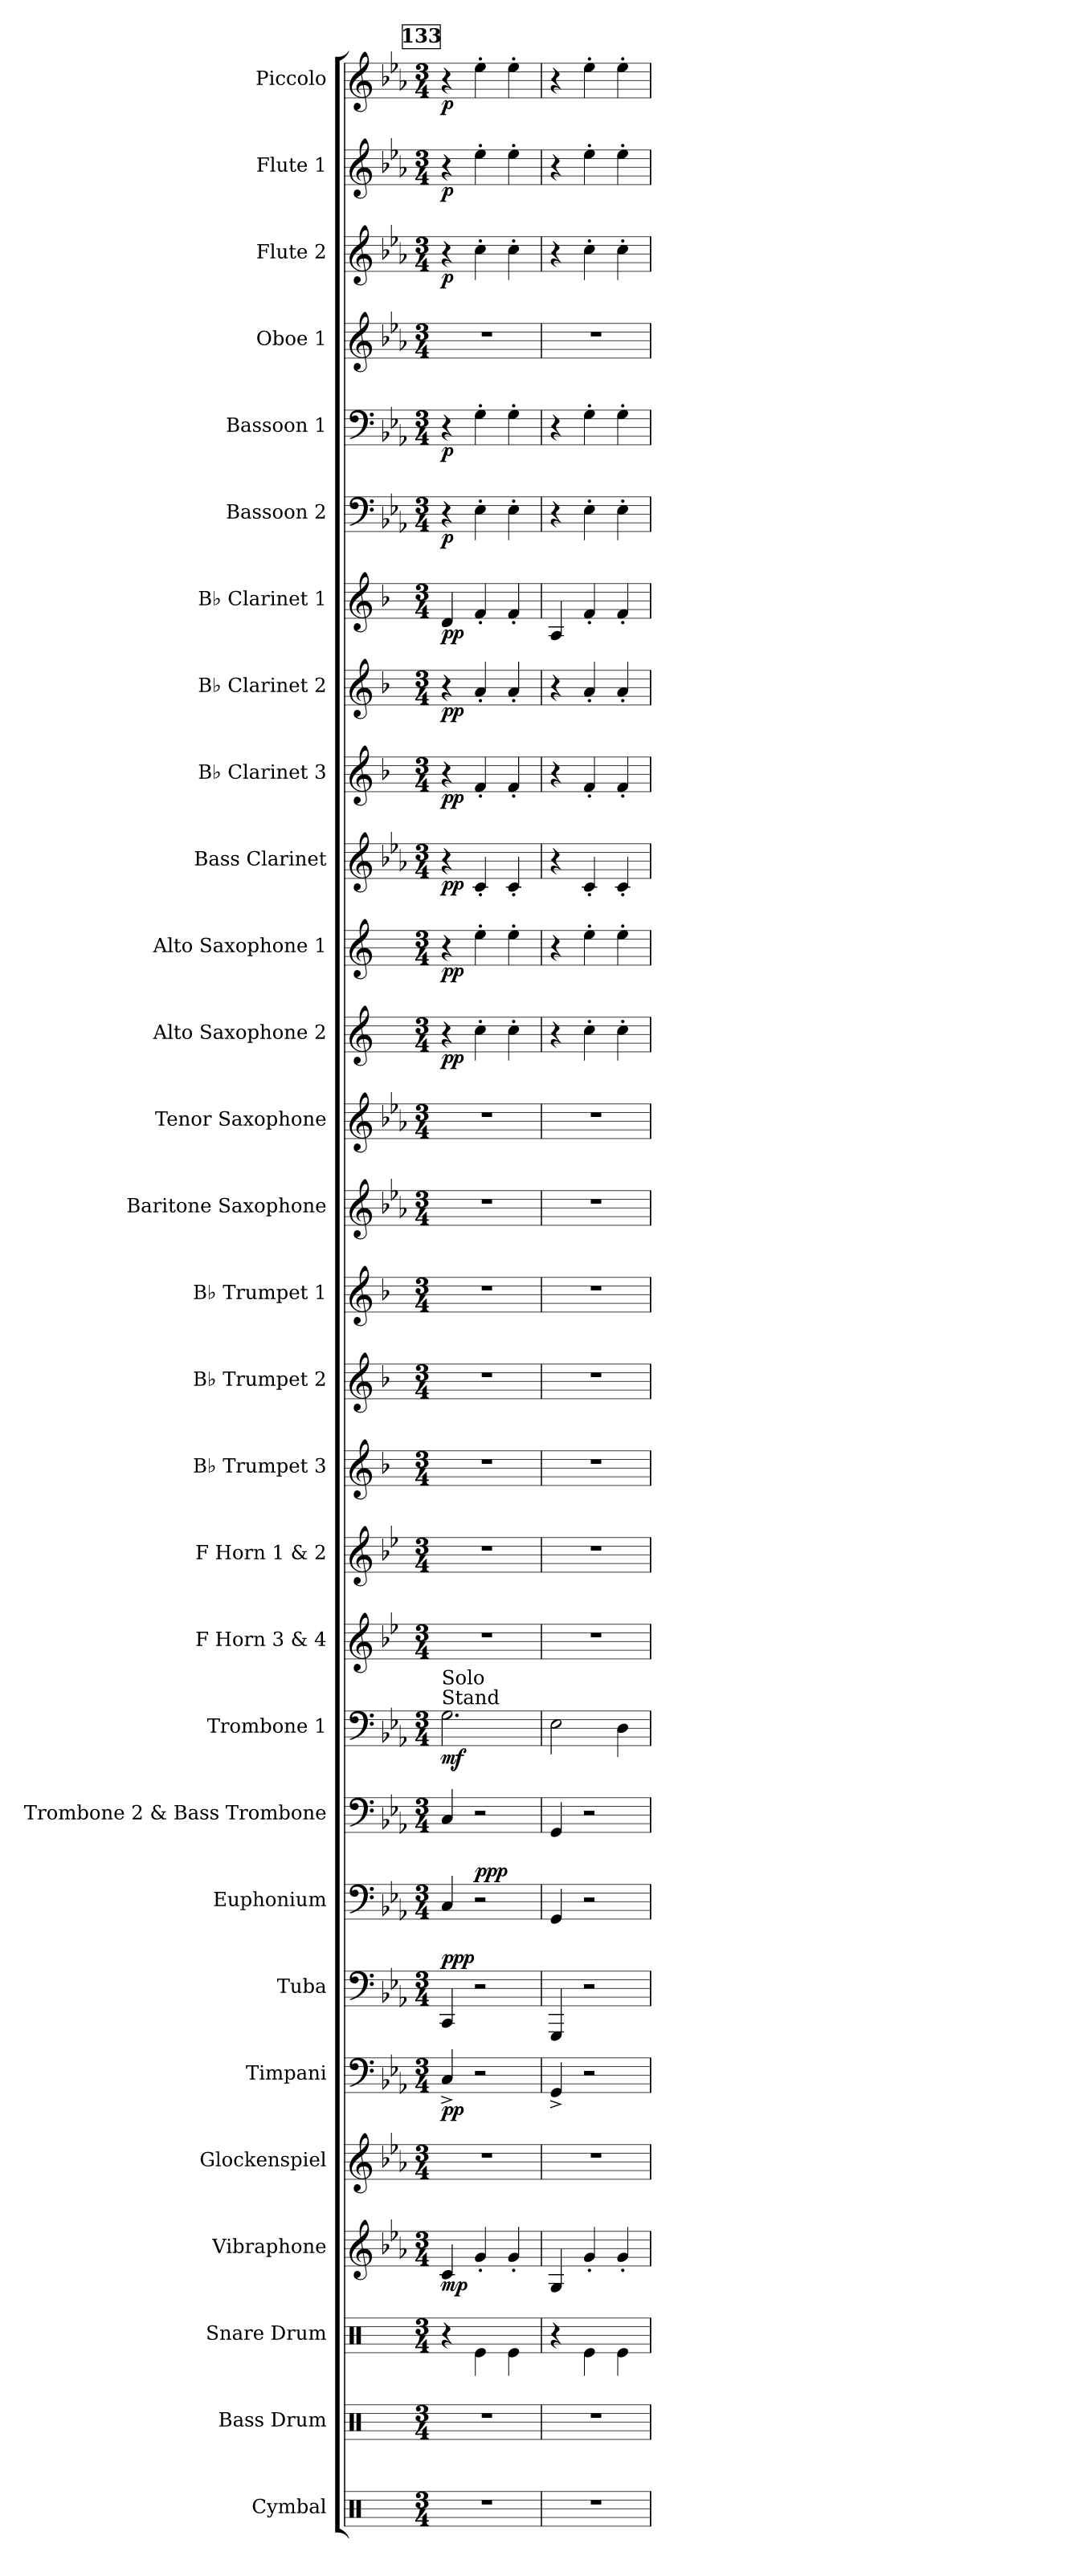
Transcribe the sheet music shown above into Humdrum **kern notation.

**kern	**kern	**kern	**dynam	**kern	**dynam	**kern	**kern	**dynam	**kern	**dynam	**kern	**dynam	**kern	**kern	**dynam	**kern	**kern	**kern	**kern	**kern	**kern	**kern	**kern	**dynam	**kern	**dynam	**kern	**dynam	**kern	**dynam	**kern	**dynam	**kern	**dynam	**kern	**dynam	**kern	**dynam	**kern	**kern	**dynam	**kern	**dynam	**kern	**dynam
*part29	*part28	*part27	*part27	*part26	*part26	*part25	*part24	*part24	*part23	*part23	*part22	*part22	*part21	*part20	*part20	*part19	*part18	*part17	*part16	*part15	*part14	*part13	*part12	*part12	*part11	*part11	*part10	*part10	*part9	*part9	*part8	*part8	*part7	*part7	*part6	*part6	*part5	*part5	*part4	*part3	*part3	*part2	*part2	*part1	*part1
*staff29	*staff28	*staff27	*staff27	*staff26	*staff26	*staff25	*staff24	*staff24	*staff23	*staff23	*staff22	*staff22	*staff21	*staff20	*staff20	*staff19	*staff18	*staff17	*staff16	*staff15	*staff14	*staff13	*staff12	*staff12	*staff11	*staff11	*staff10	*staff10	*staff9	*staff9	*staff8	*staff8	*staff7	*staff7	*staff6	*staff6	*staff5	*staff5	*staff4	*staff3	*staff3	*staff2	*staff2	*staff1	*staff1
*I"Cymbal	*I"Bass Drum	*I"Snare Drum	*	*I"Vibraphone	*	*I"Glockenspiel	*I"Timpani	*	*I"Tuba	*	*I"Euphonium	*	*I"Trombone 2 &amp; Bass Trombone	*I"Trombone 1	*	*I"F Horn 3 &amp; 4	*I"F Horn 1 &amp; 2	*I"B♭ Trumpet 3	*I"B♭ Trumpet 2	*I"B♭ Trumpet 1	*I"Baritone Saxophone	*I"Tenor Saxophone	*I"Alto Saxophone 2	*	*I"Alto Saxophone 1	*	*I"Bass Clarinet	*	*I"B♭ Clarinet 3	*	*I"B♭ Clarinet 2	*	*I"B♭ Clarinet 1	*	*I"Bassoon 2	*	*I"Bassoon 1	*	*I"Oboe 1	*I"Flute 2	*	*I"Flute 1	*	*I"Piccolo	*
*I'Cym.	*I'B. Dr.	*I'Sn. Dr.	*	*I'Vib.	*	*I'Glk.	*I'Timp.	*	*I'Tba.	*	*I'Euph.	*	*I'Tbn. 2 B. Tbn.	*I'Tbn. 1	*	*I'F Hn. 3 4	*I'F Hn. 1 2	*I'B♭ Tpt. 3	*I'B♭ Tpt. 2	*I'B♭ Tpt. 1	*I'Bar. Sax.	*I'T. Sax.	*I'A. Sax. 2	*	*I'A. Sax. 1	*	*I'B. Cl.	*	*I'B♭ Cl. 3	*	*I'B♭ Cl. 2	*	*I'B♭ Cl. 1	*	*I'Bsn. 2	*	*I'Bsn. 1	*	*I'Ob. 1	*I'Fl. 2	*	*I'Fl. 1	*	*I'Picc.	*
*clefX	*clefX	*clefX	*	*clefG2	*	*clefG2	*clefF4	*	*clefF4	*	*clefF4	*	*clefF4	*clefF4	*	*clefG2	*clefG2	*clefG2	*clefG2	*clefG2	*clefG2	*clefG2	*clefG2	*	*clefG2	*	*clefG2	*	*clefG2	*	*clefG2	*	*clefG2	*	*clefF4	*	*clefF4	*	*clefG2	*clefG2	*	*clefG2	*	*clefG2	*
*	*	*	*	*	*	*ITrd-14c-24	*	*	*	*	*	*	*	*	*	*ITrd4c7	*ITrd4c7	*ITrd1c2	*ITrd1c2	*ITrd1c2	*ITrd12c21	*ITrd8c14	*ITrd5c9	*	*ITrd5c9	*	*ITrd8c14	*	*ITrd1c2	*	*ITrd1c2	*	*ITrd1c2	*	*	*	*	*	*	*	*	*	*	*ITrd-7c-12	*
*k[]	*k[]	*k[]	*	*k[b-e-a-]	*	*k[b-e-a-]	*k[b-e-a-]	*	*k[b-e-a-]	*	*k[b-e-a-]	*	*k[b-e-a-]	*k[b-e-a-]	*	*k[b-e-a-]	*k[b-e-a-]	*k[b-e-a-]	*k[b-e-a-]	*k[b-e-a-]	*k[b-e-a-]	*k[b-e-a-]	*k[b-e-a-]	*	*k[b-e-a-]	*	*k[b-e-a-]	*	*k[b-e-a-]	*	*k[b-e-a-]	*	*k[b-e-a-]	*	*k[b-e-a-]	*	*k[b-e-a-]	*	*k[b-e-a-]	*k[b-e-a-]	*	*k[b-e-a-]	*	*k[b-e-a-]	*
*M3/4	*M3/4	*M3/4	*	*M3/4	*	*M3/4	*M3/4	*	*M3/4	*	*M3/4	*	*M3/4	*M3/4	*	*M3/4	*M3/4	*M3/4	*M3/4	*M3/4	*M3/4	*M3/4	*M3/4	*	*M3/4	*	*M3/4	*	*M3/4	*	*M3/4	*	*M3/4	*	*M3/4	*	*M3/4	*	*M3/4	*M3/4	*	*M3/4	*	*M3/4	*
!!LO:REH:place=s1:a:B:fs=14:t=133
=133	=133	=133	=133	=133	=133	=133	=133	=133	=133	=133	=133	=133	=133	=133	=133	=133	=133	=133	=133	=133	=133	=133	=133	=133	=133	=133	=133	=133	=133	=133	=133	=133	=133	=133	=133	=133	=133	=133	=133	=133	=133	=133	=133	=133	=133
!	!	!	!	!	!	!	!	!	!	!	!	!	!	!LO:TX:a:t=Stand	!	!	!	!	!	!	!	!	!	!	!	!	!	!	!	!	!	!	!	!	!	!	!	!	!	!	!	!	!	!	!
!	!	!	!	!	!	!	!	!	!	!	!	!	!	!LO:TX:a:t=Solo	!	!	!	!	!	!	!	!	!	!	!	!	!	!	!	!	!	!	!	!	!	!	!	!	!	!	!	!	!	!	!
!	!	!	!LO:DY:b	!	!LO:DY:b	!	!	!LO:DY:b	!	!LO:DY:b	!	!	!	!	!	!	!	!	!	!	!	!	!	!	!	!	!	!	!	!	!	!	!	!	!	!	!	!	!	!	!	!	!	!	!
!	!	!	!	!	!	!	!	!	!	!LO:DY:n=1:a	!	!	!	!	!LO:DY:b	!	!	!	!	!	!	!	!	!LO:DY:b	!	!LO:DY:b	!	!LO:DY:b	!	!LO:DY:b	!	!LO:DY:b	!	!LO:DY:b	!	!LO:DY:b	!	!LO:DY:b	!	!	!LO:DY:b	!	!LO:DY:b	!	!LO:DY:b
2.r	2.r	4r	other-dynamics	4c/	mp	2.r	4C^/	pp	4CC/	p pp	4C/	.	4C/	2.G\	mf	2.r	2.r	2.r	2.r	2.r	2.r	2.r	4r	pp	4r	pp	4r	pp	4r	pp	4r	pp	4c/	pp	4r	p	4r	p	2.r	4r	p	4r	p	4r	p
!	!	!	!	!	!	!	!	!	!	!	!	!LO:DY:a	!	!	!	!	!	!	!	!	!	!	!	!	!	!	!	!	!	!	!	!	!	!	!	!	!	!	!	!	!	!	!	!	!
.	.	4Re\	.	4g'/	.	.	2r	.	2r	.	2r	ppp	2r	.	.	.	.	.	.	.	.	.	4e-'\	.	4g'\	.	4C'/	.	4e-'/	.	4g'/	.	4e-'/	.	4E-'\	.	4G'\	.	.	4cc'\	.	4ee-'\	.	4eee-'\	.
.	.	4Re\	.	4g'/	.	.	.	.	.	.	.	.	.	.	.	.	.	.	.	.	.	.	4e-'\	.	4g'\	.	4C'/	.	4e-'/	.	4g'/	.	4e-'/	.	4E-'\	.	4G'\	.	.	4cc'\	.	4ee-'\	.	4eee-'\	.
=134	=134	=134	=134	=134	=134	=134	=134	=134	=134	=134	=134	=134	=134	=134	=134	=134	=134	=134	=134	=134	=134	=134	=134	=134	=134	=134	=134	=134	=134	=134	=134	=134	=134	=134	=134	=134	=134	=134	=134	=134	=134	=134	=134	=134	=134
2.r	2.r	4r	.	4G/	.	2.r	4GG^/	.	4GGG/	.	4GG/	.	4GG/	2E-\	.	2.r	2.r	2.r	2.r	2.r	2.r	2.r	4r	.	4r	.	4r	.	4r	.	4r	.	4G/	.	4r	.	4r	.	2.r	4r	.	4r	.	4r	.
.	.	4Re\	.	4g'/	.	.	2r	.	2r	.	2r	.	2r	.	.	.	.	.	.	.	.	.	4e-'\	.	4g'\	.	4C'/	.	4e-'/	.	4g'/	.	4e-'/	.	4E-'\	.	4G'\	.	.	4cc'\	.	4ee-'\	.	4eee-'\	.
.	.	4Re\	.	4g'/	.	.	.	.	.	.	.	.	.	4D\	.	.	.	.	.	.	.	.	4e-'\	.	4g'\	.	4C'/	.	4e-'/	.	4g'/	.	4e-'/	.	4E-'\	.	4G'\	.	.	4cc'\	.	4ee-'\	.	4eee-'\	.
=	=	=	=	=	=	=	=	=	=	=	=	=	=	=	=	=	=	=	=	=	=	=	=	=	=	=	=	=	=	=	=	=	=	=	=	=	=	=	=	=	=	=	=	=	=
*-	*-	*-	*-	*-	*-	*-	*-	*-	*-	*-	*-	*-	*-	*-	*-	*-	*-	*-	*-	*-	*-	*-	*-	*-	*-	*-	*-	*-	*-	*-	*-	*-	*-	*-	*-	*-	*-	*-	*-	*-	*-	*-	*-	*-	*-
